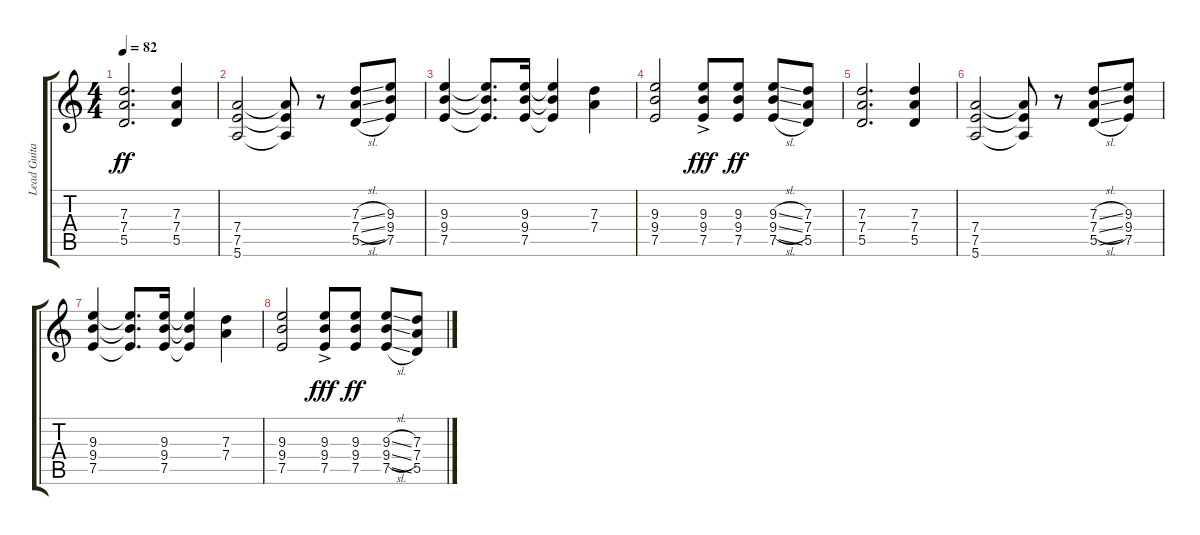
\track ("Lead Guitar" "Lead Guita") {instrument electricguitarclean}
\staff {score tabs}
\tuning (E4 B3 G3 D3 A2 E2) {hide}
\ts (4 4)
\tempo 82
\clef g2
\ks c
(7.3 7.4 5.5).2{d dy ff} (7.3 7.4 5.5).4 |
(7.4 7.5 5.6).2 (7.4{t} 7.5{t} 5.6{t}).8 r.8 (7.3{sl} 7.4{sl} 5.5{sl}).8 (9.3 9.4 7.5).8 |
(9.3 9.4 7.5).4 (9.3{t} 9.4{t} 7.5{t}).8{d} (9.3 9.4 7.5).16 (9.3{t} 9.4{t} 7.5{t}).4 (7.3 7.4).4 |
(9.3 9.4 7.5).2 (9.3{ac} 9.4{ac} 7.5{ac}).8{dy fff} (9.3 9.4 7.5).8{dy ff} (9.3{sl} 9.4{sl} 7.5{sl}).8 (7.3 7.4 5.5).8 |
(7.3 7.4 5.5).2{d} (7.3 7.4 5.5).4 |
(7.4 7.5 5.6).2 (7.4{t} 7.5{t} 5.6{t}).8 r.8 (7.3{sl} 7.4{sl} 5.5{sl}).8 (9.3 9.4 7.5).8 |
(9.3 9.4 7.5).4 (9.3{t} 9.4{t} 7.5{t}).8{d} (9.3 9.4 7.5).16 (9.3{t} 9.4{t} 7.5{t}).4 (7.3 7.4).4 |
(9.3 9.4 7.5).2{volume 2} (9.3{ac} 9.4{ac} 7.5{ac}).8{dy fff volume 2} (9.3 9.4 7.5).8{dy ff volume 0} (9.3{sl} 9.4{sl} 7.5{sl}).8{volume 0} (7.3 7.4 5.5).8{volume 0}
